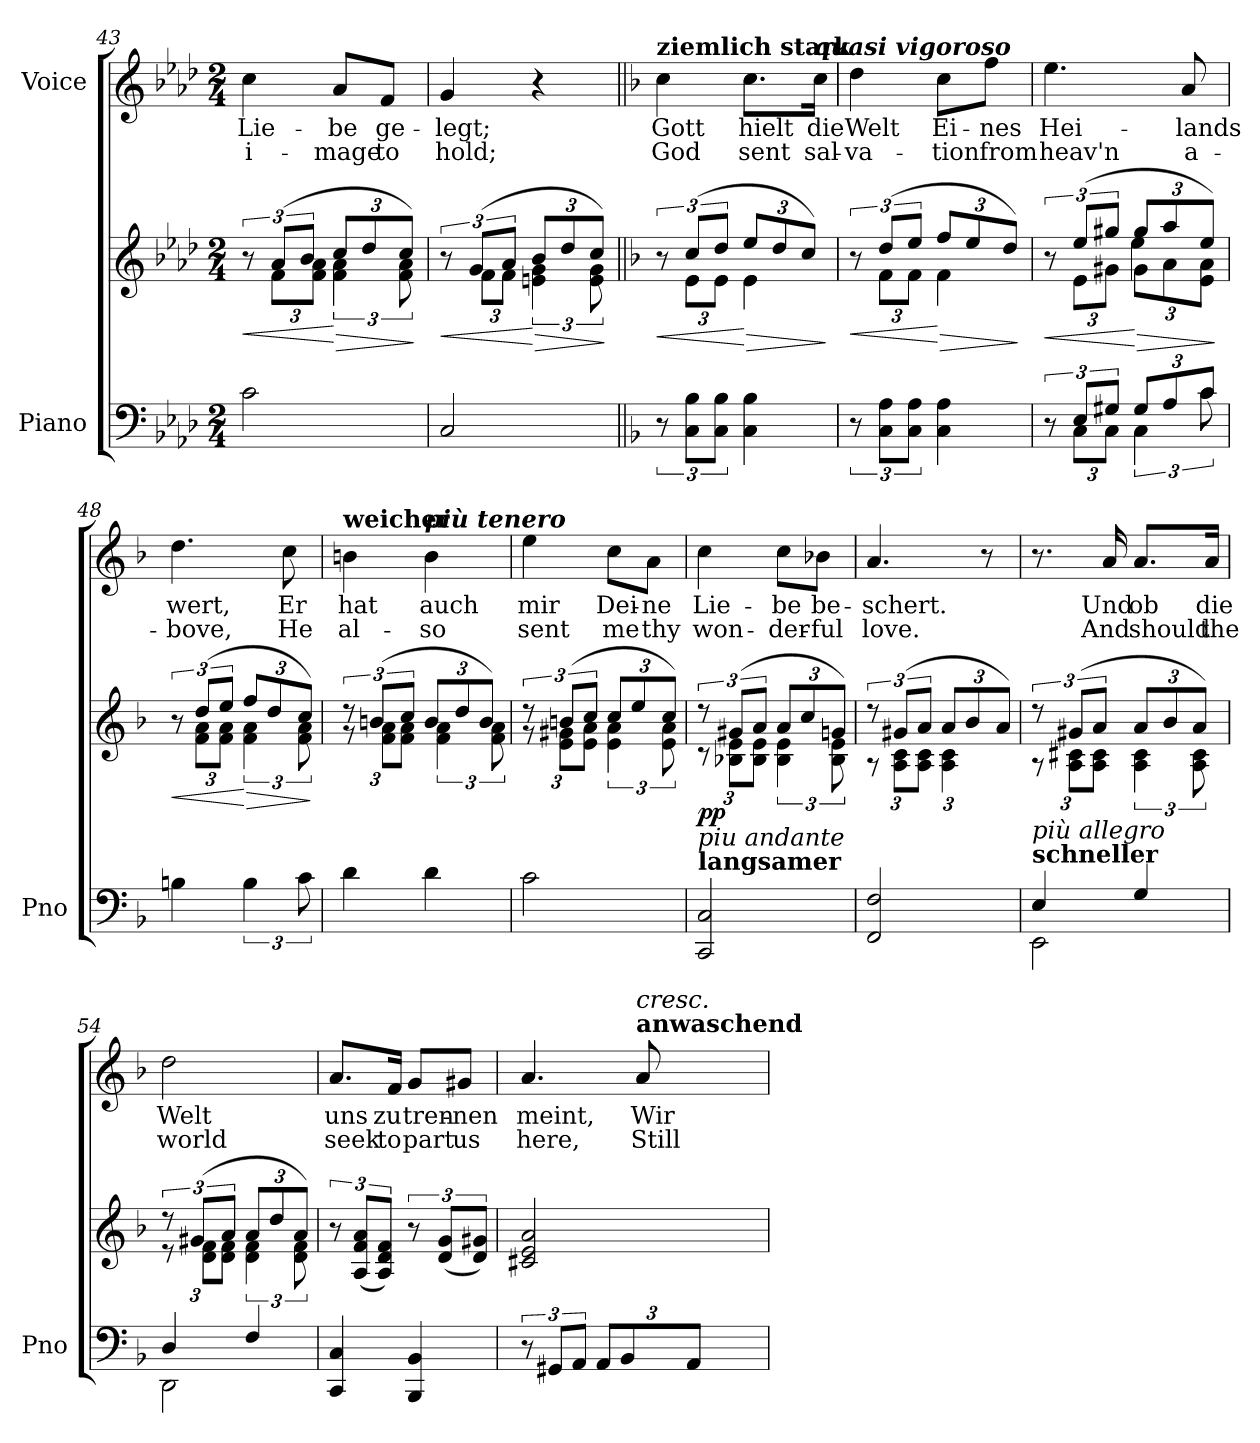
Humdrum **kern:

**kern	**kern	**dynam	**kern	**text	**text
*part2	*part2	*part2	*part1	*part1	*part1
*staff3	*staff2	*staff2/3	*staff1	*staff1	*staff1
*I"Piano	*	*	*I"Voice	*	*
*I'Pno	*	*	*	*	*
!!LO:LB:g=z
*clefF4	*clefG2	*	*clefG2	*	*
*k[b-e-a-d-]	*k[b-e-a-d-]	*	*k[b-e-a-d-]	*	*
*M2/4	*M2/4	*	*M2/4	*	*
=43	=43	=43	=43	=43	=43
!	!	!LO:HP:b	!	!LO:LY:b	!LO:LY:b
*	*^	*	*	*	*
2c\	12r	12ryy	<	4cc\	Lie-	i-
.	(>12a-/L	12f\L	.	.	.	.
.	12b-/J	12f\ 12a-\J	.	.	.	.
*	*Xbrackettup	*	*	*	*	*
!	!	!	!LO:HP:n=1:b	!	!	!
*	*	*brackettup	*	*	*	*
!	!	!	!	!	!LO:LY:b	!LO:LY:b
.	12cc/L	6f\ 6a-\	[ >	8a-/L	-be	-mage
.	12dd-/	.	.	.	.	.
!	!	!	!	!	!LO:LY:b	!LO:LY:b
.	.	.	.	8f/J	ge-	to
.	12cc/J)	12f\ 12a-\	.	.	.	.
*	*v	*v	*	*	*	*
.	.	]	.	.	.
=44	=44	=44	=44	=44	=44
!	!	!LO:HP:b	!	!LO:LY:b	!LO:LY:b
*	*^	*	*	*	*
2C/	12r	12ryy	<	4g/	-legt;	hold;
.	(>12g/L	12f\L	.	.	.	.
.	12a-/J	12f\J	.	.	.	.
*	*Xbrackettup	*	*	*	*	*
!	!	!	!LO:HP:n=1:b	!	!	!
*	*	*brackettup	*	*	*	*
.	12b-/L	6en\ 6g\	[ >	4r	.	.
.	12dd-/	.	.	.	.	.
.	12cc/J)	12e\ 12g\	.	.	.	.
*	*v	*v	*	*	*	*
.	.	]	.	.	.
=45||	=45||	=45||	=45||	=45||	=45||
*k[b-]	*k[b-]	*	*k[b-]	*	*
!	!	!	!LO:TX:a:B:t=ziemlich stark	!	!
!	!	!LO:HP:b	!	!LO:LY:b	!LO:LY:b
*	*^	*	*	*	*
12r	12r	12ryy	<	4cc\	Gott	God
12C\ 12B-\L	(>12cc/L	12e\L	.	.	.	.
12C\ 12B-\J	12dd/J	12e\J	.	.	.	.
*	*Xbrackettup	*	*	*	*	*
!	!	!	!LO:HP:n=1:b	!	!LO:LY:b	!LO:LY:b
4C\ 4B-\	12ee/L	4e\	[ >	8.cc\L	hielt	sent
.	12dd/	.	.	.	.	.
.	12cc/J)	.	.	.	.	.
!	!	!	!	!LO:TX:a:Bi:t=quasi vigoroso	!	!
!	!	!	!	!	!LO:LY:b	!LO:LY:b
.	.	.	.	16cc\Jk	die	sal-
*	*v	*v	*	*	*	*
.	.	]	.	.	.
=46	=46	=46	=46	=46	=46
*	*brackettup	*	*	*	*
!	!	!LO:HP:b	!	!LO:LY:b	!LO:LY:b
*	*^	*	*	*	*
12r	12r	12ryy	<	4dd\	Welt	-va-
12C\ 12A\L	(>12dd/L	12f\L	.	.	.	.
12C\ 12A\J	12ee/J	12f\J	.	.	.	.
*	*Xbrackettup	*	*	*	*	*
!	!	!	!LO:HP:n=1:b	!	!LO:LY:b	!LO:LY:b
4C\ 4A\	12ff/L	4f\	[ >	8cc\L	Ei-	-tion
.	12ee/	.	.	.	.	.
!	!	!	!	!	!LO:LY:b	!LO:LY:b
.	.	.	.	8ff\J	-nes	from
.	12dd/J)	.	.	.	.	.
*	*v	*v	*	*	*	*
.	.	]	.	.	.
=47	=47	=47	=47	=47	=47
*^	*	*	*	*	*
*	*	*brackettup	*	*	*	*
!	!	!	!LO:HP:b	!	!LO:LY:b	!LO:LY:b
*	*	*^	*	*	*	*
*	*	*	*^	*	*	*	*
12r	12ryy	12r	12ryy	4ryy	<	4.ee\	Hei-	heav'n
12E/L	12C\L	(>12ee/L	12e\L	.	.	.	.	.
12G#X/J	12C\J	12gg#X/J	12g#X\J	.	.	.	.	.
*Xbrackettup	*brackettup	*Xbrackettup	*	*	*	*	*	*
!	!	!	!	!	!LO:HP:n=1:b	!	!	!
12G#/L	6C\	12gg#/L	12g#\L	4ee\	[ >	.	.	.
12A/	.	12aa/	12a\	.	.	.	.	.
!	!	!	!	!	!	!	!LO:LY:b	!LO:LY:b
.	.	.	.	.	.	8a/	-lands	a-
12c/J	12c\	12ee/J)	12e\ 12a\J	.	.	.	.	.
*v	*v	*	*	*	*	*	*	*
*	*v	*v	*v	*	*	*	*
.	.	]	.	.	.
=48	=48	=48	=48	=48	=48
*	*brackettup	*	*	*	*
!	!	!LO:HP:b	!	!LO:LY:b	!LO:LY:b
*	*^	*	*	*	*
4Bn\	12r	12ryy	<	4.dd\	wert,	-bove,
.	(>12dd/L	12f\ 12a\L	.	.	.	.
.	12ee/J	12f\ 12a\J	.	.	.	.
*	*Xbrackettup	*	*	*	*	*
!	!	!	!LO:HP:n=1:b	!	!	!
*	*	*brackettup	*	*	*	*
6B\	12ff/L	6f\ 6a\	[ >	.	.	.
.	12dd/	.	.	.	.	.
!	!	!	!	!	!LO:LY:b	!LO:LY:b
.	.	.	.	8cc\	Er	He
12c\	12cc/J)	12f\ 12a\	.	.	.	.
*	*v	*v	*	*	*	*
.	.	]	.	.	.
!!LO:LB:g=z
=49	=49	=49	=49	=49	=49
*	*^	*	*	*	*
!	!	!	!	!LO:TX:a:B:t=weicher	!	!
!	!	!	!	!	!LO:LY:b	!LO:LY:b
4d\	12r	12r	.	4bn\	hat	al-
.	(>12bn/L	12f\ 12a\L	.	.	.	.
.	12cc/J	12f\ 12a\J	.	.	.	.
*	*Xbrackettup	*brackettup	*	*	*	*
!	!	!	!	!LO:TX:a:Bi:t=più tenero	!	!
!	!	!	!	!	!LO:LY:b	!LO:LY:b
4d\	12b/L	6f\ 6a\	.	4b\	auch	-so
.	12dd/	.	.	.	.	.
.	12b/J)	12f\ 12a\	.	.	.	.
=50	=50	=50	=50	=50	=50	=50
!	!	!	!	!	!LO:LY:b	!LO:LY:b
2c\	12r	12r	.	4ee\	mir	sent
.	(>12bn/L	12e\ 12g#X\L	.	.	.	.
.	12cc/J	12e\ 12a\J	.	.	.	.
*	*Xbrackettup	*brackettup	*	*	*	*
!	!	!	!	!	!LO:LY:b	!LO:LY:b
.	12cc/L	6e\ 6a\	.	8cc\L	Dei-	me
.	12ee/	.	.	.	.	.
!	!	!	!	!	!LO:LY:b	!LO:LY:b
.	.	.	.	8a\J	-ne	thy
.	12cc/J)	12e\ 12a\	.	.	.	.
=51	=51	=51	=51	=51	=51	=51
!LO:TX:a:B:t=langsamer	!	!	!	!	!	!
!LO:TX:a:i:t=piu andante	!	!	!	!	!	!
!	!	!	!LO:DY:b	!	!LO:LY:b	!LO:LY:b
2CC/ 2C/	12r	12r	pp	4cc\	Lie-	won-
.	(>12g#X/L	12B-X\ 12e\L	.	.	.	.
.	12a/J	12B-\ 12e\J	.	.	.	.
*	*Xbrackettup	*brackettup	*	*	*	*
!	!	!	!	!	!LO:LY:b	!LO:LY:b
.	12a/L	6B-\ 6e\	.	8cc\L	-be	-der-
.	12cc/	.	.	.	.	.
!	!	!	!	!	!LO:LY:b	!LO:LY:b
.	.	.	.	8b-X\J	be-	-ful
.	12gn/J)	12B-\ 12e\	.	.	.	.
=52	=52	=52	=52	=52	=52	=52
!	!	!	!	!	!LO:LY:b	!LO:LY:b
2FF/ 2F/	12r	12r	.	4.a/	-schert.	love.
.	(>12g#X/L	12A\ 12c\L	.	.	.	.
.	12a/J	12A\ 12c\J	.	.	.	.
*	*Xbrackettup	*	*	*	*	*
.	12a/L	6A\ 6c\	.	.	.	.
.	12b-/	.	.	.	.	.
.	.	.	.	8r	.	.
.	12a/J)	12ryy	.	.	.	.
=53	=53	=53	=53	=53	=53	=53
*^	*	*	*	*	*	*
*	*	*brackettup	*	*	*	*	*
!LO:TX:a:B:t=schneller	!	!	!	!	!	!	!
!LO:TX:a:i:t=più allegro	!	!	!	!	!	!	!
4E/	2EE\	12r	12r	.	8.r	.	.
.	.	(>12g#X/L	12A\ 12c#X\L	.	.	.	.
.	.	12a/J	12A\ 12c#\J	.	.	.	.
!	!	!	!	!	!	!LO:LY:b	!LO:LY:b
.	.	.	.	.	16a/	Und	And
*	*	*Xbrackettup	*brackettup	*	*	*	*
!	!	!	!	!	!	!LO:LY:b	!LO:LY:b
4G/	.	12a/L	6A\ 6c#\	.	8.a/L	ob	should
.	.	12b-/	.	.	.	.	.
.	.	12a/J)	12A\ 12c#\	.	.	.	.
!	!	!	!	!	!	!LO:LY:b	!LO:LY:b
.	.	.	.	.	16a/Jk	die	the
=54	=54	=54	=54	=54	=54	=54	=54
!	!	!	!	!	!	!LO:LY:b	!LO:LY:b
4D/	2DD\	12r	12r	.	2dd\	Welt	world
.	.	(>12g#X/L	12d\ 12f\L	.	.	.	.
.	.	12a/J	12d\ 12f\J	.	.	.	.
*	*	*Xbrackettup	*brackettup	*	*	*	*
4F/	.	12a/L	6d\ 6f\	.	.	.	.
.	.	12dd/	.	.	.	.	.
.	.	12a/J)	12d\ 12f\	.	.	.	.
*v	*v	*	*	*	*	*	*
!!LO:LB:g=z
=55	=55	=55	=55	=55	=55	=55
!	!	!	!	!	!LO:LY:b	!LO:LY:b
*	*v	*v	*	*	*	*
4CC/ 4C/	12r	.	8.a/L	uns	seek
.	(<12A/ 12f/ 12a/L	.	.	.	.
.	12A/ 12d/ 12f/J)	.	.	.	.
!	!	!	!	!LO:LY:b	!LO:LY:b
.	.	.	16f/Jk	zu	to
!	!	!	!	!LO:LY:b	!LO:LY:b
4BBB-/ 4BB-/	12r	.	8g/L	tren-	part
.	(<12d/ 12g/L	.	.	.	.
!	!	!	!	!LO:LY:b	!LO:LY:b
.	.	.	8g#X/J	-nen	us
.	12d/ 12g#X/J)	.	.	.	.
=56	=56	=56	=56	=56	=56
!	!	!	!	!LO:LY:b	!LO:LY:b
12r	2c#X/ 2e/ 2a/	.	4.a/	meint,	here,
12GG#X/L	.	.	.	.	.
12AA/J	.	.	.	.	.
*Xbrackettup	*	*	*	*	*
12AA/L	.	.	.	.	.
12BB-/	.	.	.	.	.
!	!	!	!LO:TX:a:B:t=anwaschend	!	!
!	!	!	!LO:TX:a:i:t=cresc.	!	!
!	!	!	!	!LO:LY:b	!LO:LY:b
.	.	.	8a/	Wir	Still
12AA/J	.	.	.	.	.
=	=	=	=	=	=
*-	*-	*-	*-	*-	*-
